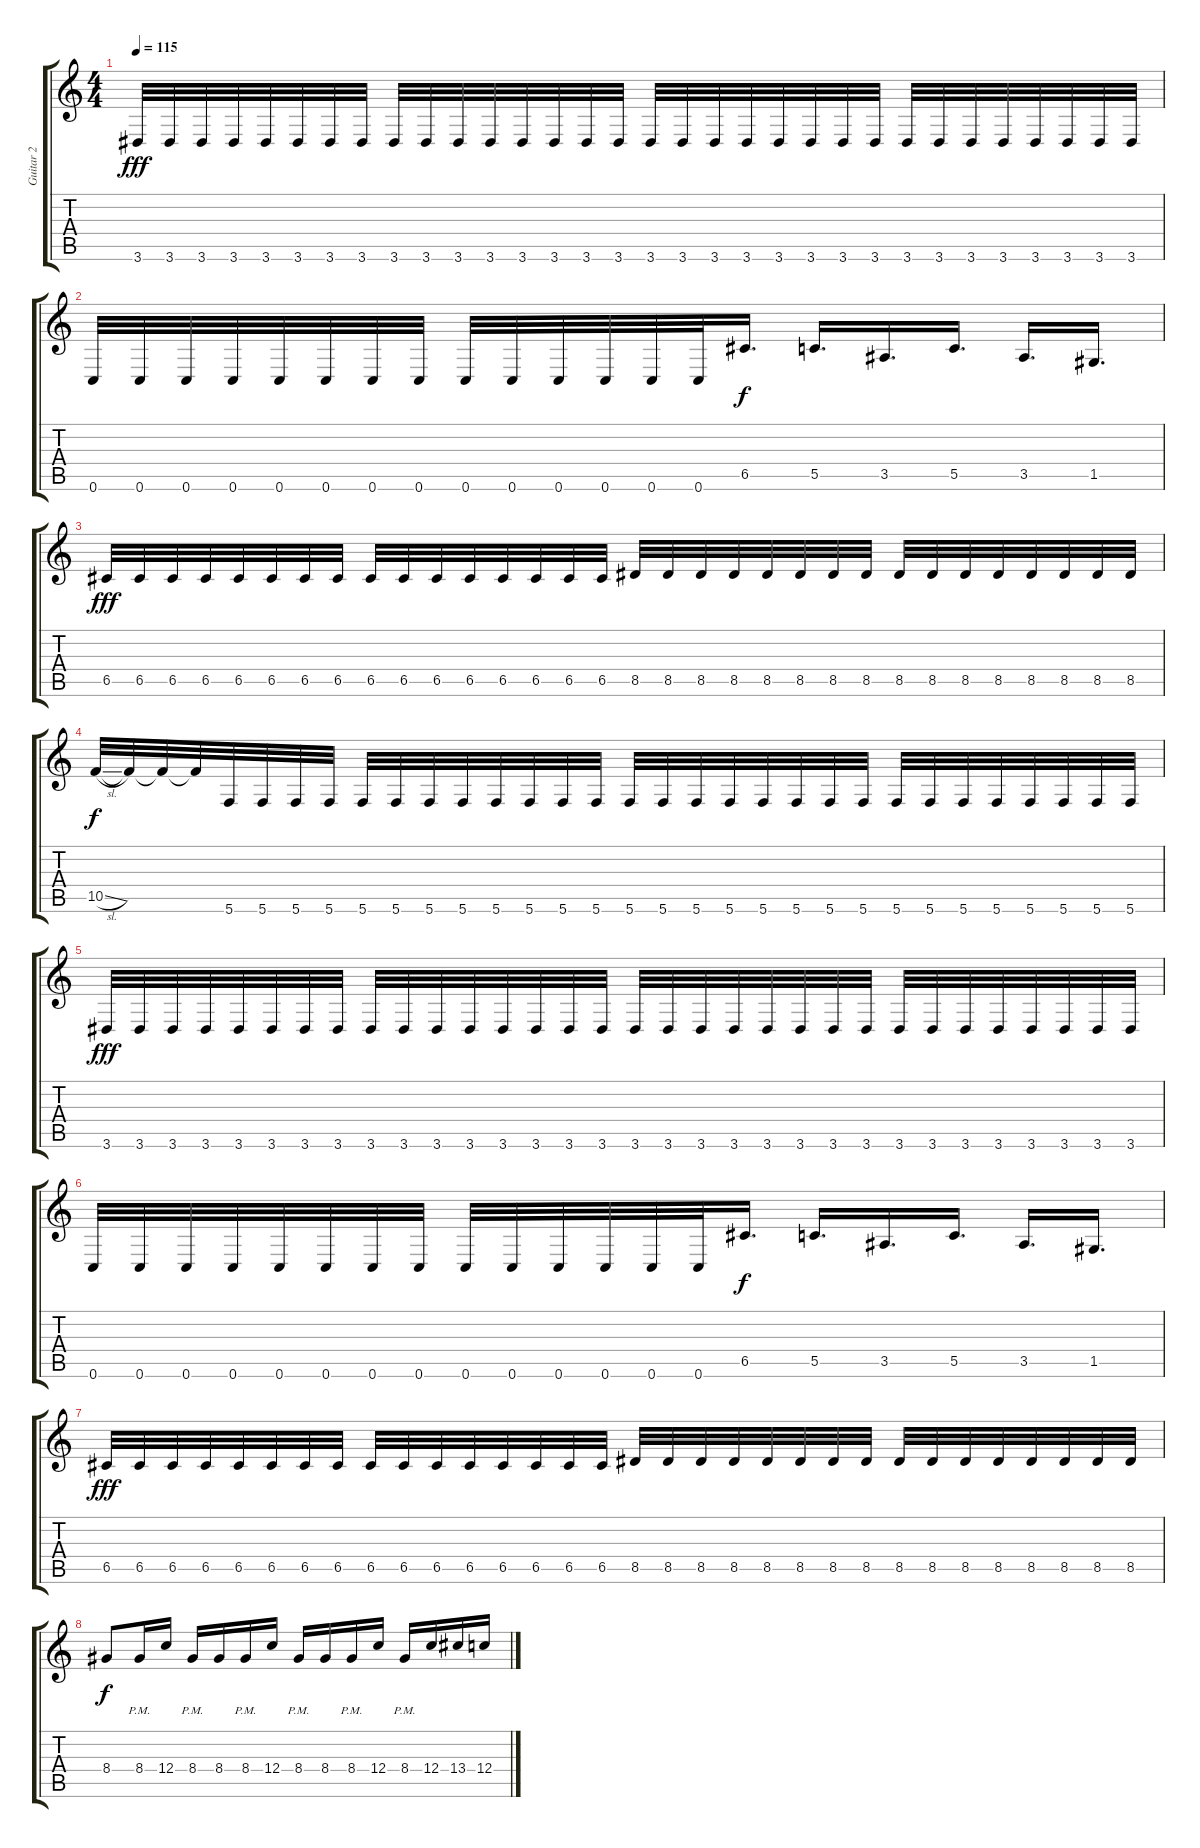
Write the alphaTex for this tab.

\track ("Guitar 2" "Guitar 2") {instrument distortionguitar}
\staff {score tabs}
\tuning (D4 A3 F3 C3 G2 C2) {hide}
\ts (4 4)
\tempo 115
\clef g2
\ks c
3.6.32{dy fff} 3.6.32 3.6.32 3.6.32 3.6.32 3.6.32 3.6.32 3.6.32 3.6.32 3.6.32 3.6.32 3.6.32 3.6.32 3.6.32 3.6.32 3.6.32 3.6.32 3.6.32 3.6.32 3.6.32 3.6.32 3.6.32 3.6.32 3.6.32 3.6.32 3.6.32 3.6.32 3.6.32 3.6.32 3.6.32 3.6.32 3.6.32 |
0.6.32 0.6.32 0.6.32 0.6.32 0.6.32 0.6.32 0.6.32 0.6.32 0.6.32 0.6.32 0.6.32 0.6.32 0.6.32 0.6.32 6.5.16{d dy f} 5.5.16{d} 3.5.16{d} 5.5.16{d} 3.5.16{d} 1.5.16{d} |
6.5.32{dy fff} 6.5.32 6.5.32 6.5.32 6.5.32 6.5.32 6.5.32 6.5.32 6.5.32 6.5.32 6.5.32 6.5.32 6.5.32 6.5.32 6.5.32 6.5.32 8.5.32 8.5.32 8.5.32 8.5.32 8.5.32 8.5.32 8.5.32 8.5.32 8.5.32 8.5.32 8.5.32 8.5.32 8.5.32 8.5.32 8.5.32 8.5.32 |
10.5{sl}.32{dy f} 10.5{t}.32 10.5{t}.32 10.5{t}.32 5.6.32 5.6.32 5.6.32 5.6.32 5.6.32 5.6.32 5.6.32 5.6.32 5.6.32 5.6.32 5.6.32 5.6.32 5.6.32 5.6.32 5.6.32 5.6.32 5.6.32 5.6.32 5.6.32 5.6.32 5.6.32 5.6.32 5.6.32 5.6.32 5.6.32 5.6.32 5.6.32 5.6.32 |
3.6.32{dy fff} 3.6.32 3.6.32 3.6.32 3.6.32 3.6.32 3.6.32 3.6.32 3.6.32 3.6.32 3.6.32 3.6.32 3.6.32 3.6.32 3.6.32 3.6.32 3.6.32 3.6.32 3.6.32 3.6.32 3.6.32 3.6.32 3.6.32 3.6.32 3.6.32 3.6.32 3.6.32 3.6.32 3.6.32 3.6.32 3.6.32 3.6.32 |
0.6.32 0.6.32 0.6.32 0.6.32 0.6.32 0.6.32 0.6.32 0.6.32 0.6.32 0.6.32 0.6.32 0.6.32 0.6.32 0.6.32 6.5.16{d dy f} 5.5.16{d} 3.5.16{d} 5.5.16{d} 3.5.16{d} 1.5.16{d} |
6.5.32{dy fff} 6.5.32 6.5.32 6.5.32 6.5.32 6.5.32 6.5.32 6.5.32 6.5.32 6.5.32 6.5.32 6.5.32 6.5.32 6.5.32 6.5.32 6.5.32 8.5.32 8.5.32 8.5.32 8.5.32 8.5.32 8.5.32 8.5.32 8.5.32 8.5.32 8.5.32 8.5.32 8.5.32 8.5.32 8.5.32 8.5.32 8.5.32 |
8.4.8{dy f} 8.4{pm}.16 12.4.16 8.4{pm}.16 8.4.16 8.4{pm}.16 12.4.16 8.4{pm}.16 8.4.16 8.4{pm}.16 12.4.16 8.4{pm}.16 12.4.16 13.4.16 12.4.16
